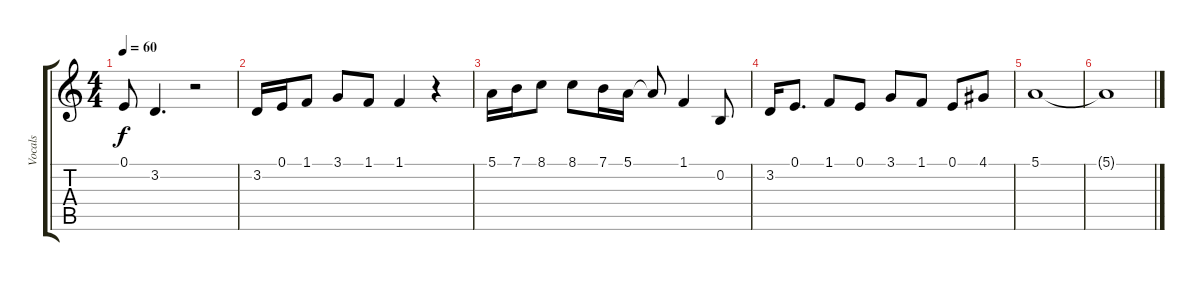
\track ("Vocals" "Vocals") {instrument clarinet}
\staff {score tabs}
\tuning (E4 B3 G3 D3 A2 E2) {hide}
\ts (4 4)
\tempo 60
\clef g2
\ks c
0.1.8{dy f} 3.2.4{d} r.2 |
3.2.16 0.1.16 1.1.8 3.1.8 1.1.8 1.1.4 r.4 |
5.1.16 7.1.16 8.1.8 8.1.8 7.1.16 5.1.16 5.1{t}.8 1.1.4 0.2.8 |
3.2.16 0.1.8{d} 1.1.8 0.1.8 3.1.8 1.1.8 0.1.8 4.1.8 |
5.1.1 |
5.1{t}.1
